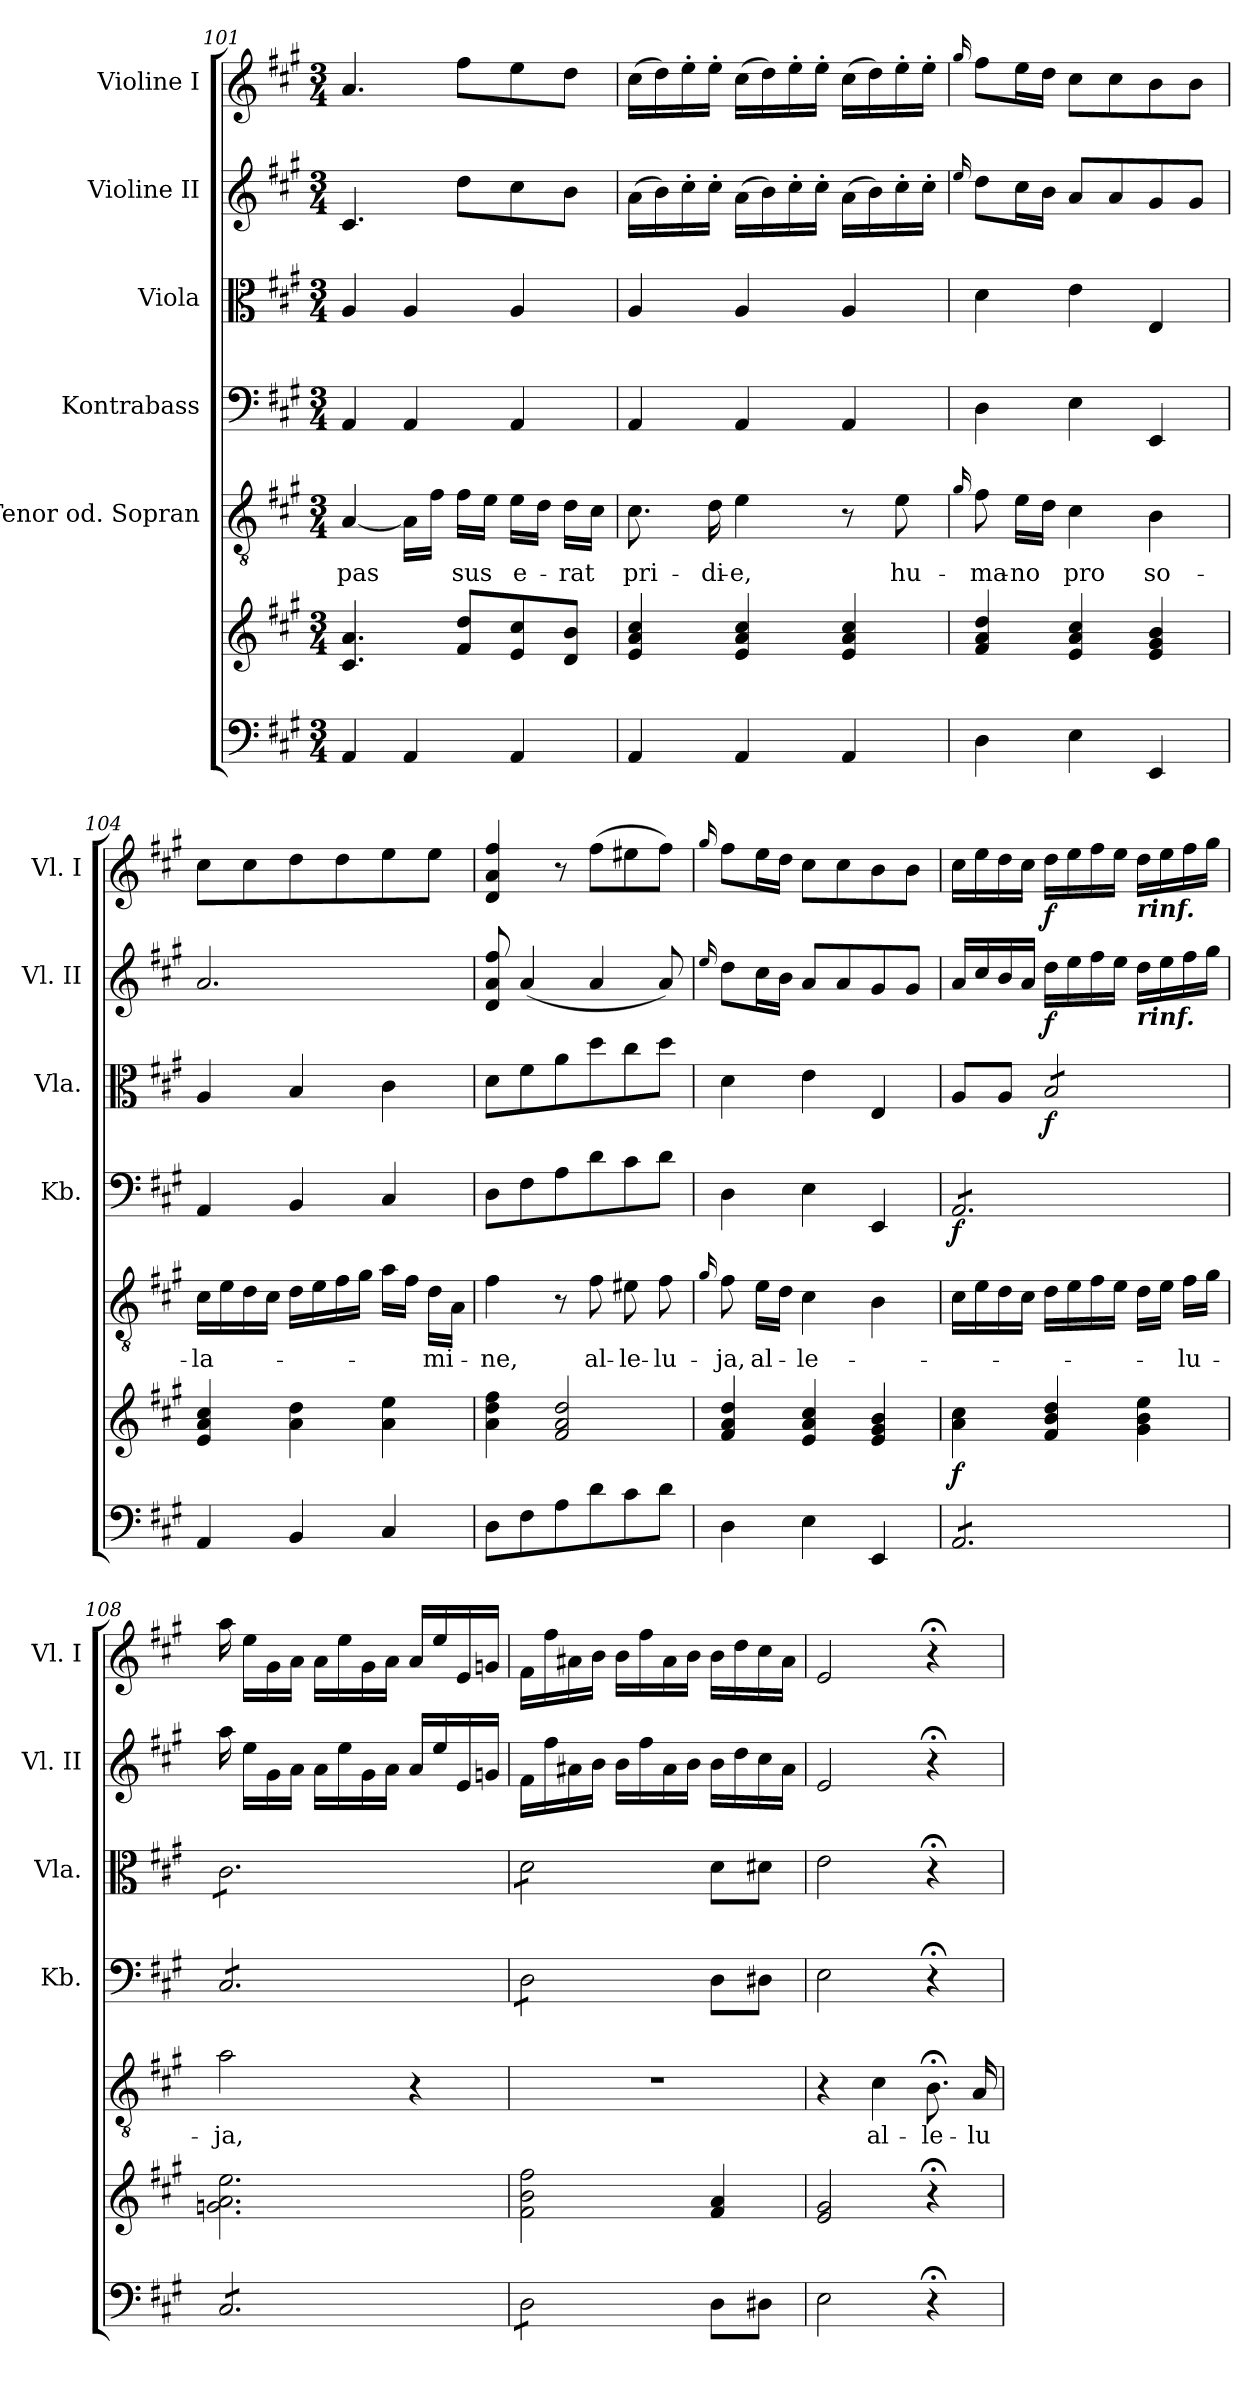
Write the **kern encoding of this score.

**kern	**kern	**dynam	**kern	**text	**kern	**dynam	**kern	**dynam	**kern	**dynam	**kern	**dynam
*part6	*part6	*part6	*part5	*part5	*part4	*part4	*part3	*part3	*part2	*part2	*part1	*part1
*staff7	*staff6	*staff6/7	*staff5	*staff5	*staff4	*staff4	*staff3	*staff3	*staff2	*staff2	*staff1	*staff1
*	*	*	*I"Tenor od. Sopran	*	*I"Kontrabass	*	*I"Viola	*	*I"Violine II	*	*I"Violine I	*
*	*	*	*	*	*I'Kb.	*	*I'Vla.	*	*I'Vl. II	*	*I'Vl. I	*
*clefF4	*clefG2	*	*clefGv2	*	*clefF4	*	*clefC3	*	*clefG2	*	*clefG2	*
*	*	*	*	*	*ITrd7c12	*	*	*	*	*	*	*
*k[f#c#g#]	*k[f#c#g#]	*	*k[f#c#g#]	*	*k[f#c#g#]	*	*k[f#c#g#]	*	*k[f#c#g#]	*	*k[f#c#g#]	*
*A:	*A:	*	*A:	*	*A:	*	*A:	*	*A:	*	*A:	*
*M3/4	*M3/4	*	*M3/4	*	*M3/4	*	*M3/4	*	*M3/4	*	*M3/4	*
=101	=101	=101	=101	=101	=101	=101	=101	=101	=101	=101	=101	=101
!	!	!	!	!LO:LY:b	!	!	!	!	!	!	!	!
4AA/	4.c#/ 4.a/	.	[4A/	pas	4AAA/	.	4A/	.	4.c#/	.	4.a/	.
4AA/	.	.	16A\LL]	.	4AAA/	.	4A/	.	.	.	.	.
.	.	.	16f#\JJ	.	.	.	.	.	.	.	.	.
!	!	!	!	!LO:LY:b	!	!	!	!	!	!	!	!
.	8f#/ 8dd/L	.	16f#\LL	sus	.	.	.	.	8dd\L	.	8ff#\L	.
.	.	.	16e\JJ	.	.	.	.	.	.	.	.	.
!	!	!	!	!LO:LY:b	!	!	!	!	!	!	!	!
4AA/	8e/ 8cc#/	.	16e\LL	e-	4AAA/	.	4A/	.	8cc#\	.	8ee\	.
.	.	.	16d\JJ	.	.	.	.	.	.	.	.	.
!	!	!	!	!LO:LY:b	!	!	!	!	!	!	!	!
.	8d/ 8b/J	.	16d\LL	-rat	.	.	.	.	8b\J	.	8dd\J	.
.	.	.	16c#\JJ	.	.	.	.	.	.	.	.	.
!!LO:LB:g=z
=102	=102	=102	=102	=102	=102	=102	=102	=102	=102	=102	=102	=102
!	!	!	!	!LO:LY:b	!	!	!	!	!	!	!	!
4AA/	4e/ 4a/ 4cc#/	.	8.c#\	pri-	4AAA/	.	4A/	.	(>16a\LL	.	(>16cc#\LL	.
.	.	.	.	.	.	.	.	.	16b\)	.	16dd\)	.
.	.	.	.	.	.	.	.	.	16cc#'>\	.	16ee'>\	.
!	!	!	!	!LO:LY:b	!	!	!	!	!	!	!	!
.	.	.	16d\	-di-	.	.	.	.	16cc#'>\JJ	.	16ee'>\JJ	.
!	!	!	!	!LO:LY:b	!	!	!	!	!	!	!	!
4AA/	4e/ 4a/ 4cc#/	.	4e\	-e,	4AAA/	.	4A/	.	(>16a\LL	.	(>16cc#\LL	.
.	.	.	.	.	.	.	.	.	16b\)	.	16dd\)	.
.	.	.	.	.	.	.	.	.	16cc#'>\	.	16ee'>\	.
.	.	.	.	.	.	.	.	.	16cc#'>\JJ	.	16ee'>\JJ	.
4AA/	4e/ 4a/ 4cc#/	.	8r	.	4AAA/	.	4A/	.	(>16a\LL	.	(>16cc#\LL	.
.	.	.	.	.	.	.	.	.	16b\)	.	16dd\)	.
!	!	!	!	!LO:LY:b	!	!	!	!	!	!	!	!
.	.	.	8e\	hu-	.	.	.	.	16cc#'>\	.	16ee'>\	.
.	.	.	.	.	.	.	.	.	16cc#'>\JJ	.	16ee'>\JJ	.
=103	=103	=103	=103	=103	=103	=103	=103	=103	=103	=103	=103	=103
.	.	.	16qqg#/	.	.	.	.	.	16qqee/	.	16qqgg#/	.
!	!	!	!	!LO:LY:b	!	!	!	!	!	!	!	!
4D\	4f#/ 4a/ 4dd/	.	8f#\	-ma-	4DD\	.	4d\	.	8dd\L	.	8ff#\L	.
!	!	!	!	!LO:LY:b	!	!	!	!	!	!	!	!
.	.	.	16e\LL	-no	.	.	.	.	16cc#\L	.	16ee\L	.
.	.	.	16d\JJ	.	.	.	.	.	16b\JJ	.	16dd\JJ	.
!	!	!	!	!LO:LY:b	!	!	!	!	!	!	!	!
4E\	4e/ 4a/ 4cc#/	.	4c#\	pro	4EE\	.	4e\	.	8a/L	.	8cc#\L	.
.	.	.	.	.	.	.	.	.	8a/	.	8cc#\	.
!	!	!	!	!LO:LY:b	!	!	!	!	!	!	!	!
4EE/	4e/ 4g#/ 4b/	.	4B\	so-	4EEE/	.	4E/	.	8g#/	.	8b\	.
.	.	.	.	.	.	.	.	.	8g#/J	.	8b\J	.
=104	=104	=104	=104	=104	=104	=104	=104	=104	=104	=104	=104	=104
!	!	!	!	!LO:LY:b	!	!	!	!	!	!	!	!
4AA/	4e/ 4a/ 4cc#/	.	16c#\LL	-la-	4AAA/	.	4A/	.	2.a/	.	8cc#\L	.
.	.	.	16e\	.	.	.	.	.	.	.	.	.
.	.	.	16d\	.	.	.	.	.	.	.	8cc#\	.
.	.	.	16c#\JJ	.	.	.	.	.	.	.	.	.
4BB/	4a\ 4dd\	.	16d\LL	.	4BBB/	.	4B/	.	.	.	8dd\	.
.	.	.	16e\	.	.	.	.	.	.	.	.	.
.	.	.	16f#\	.	.	.	.	.	.	.	8dd\	.
.	.	.	16g#\JJ	.	.	.	.	.	.	.	.	.
4C#/	4a\ 4ee\	.	16a\LL	.	4CC#/	.	4c#\	.	.	.	8ee\	.
.	.	.	16f#\JJ	.	.	.	.	.	.	.	.	.
!	!	!	!	!LO:LY:b	!	!	!	!	!	!	!	!
.	.	.	16d\LL	-mi-	.	.	.	.	.	.	8ee\J	.
.	.	.	16A\JJ	.	.	.	.	.	.	.	.	.
=105	=105	=105	=105	=105	=105	=105	=105	=105	=105	=105	=105	=105
!	!	!	!	!LO:LY:b	!	!	!	!	!	!	!	!
8D\L	4a\ 4dd\ 4ff#\	.	4f#\	-ne,	8DD\L	.	8d\L	.	8d/ 8a/ 8ff#/	.	4d/ 4a/ 4ff#/	.
8F#\	.	.	.	.	8FF#\	.	8f#\	.	(<4a/	.	.	.
8A\	2f#/ 2a/ 2dd/	.	8r	.	8AA\	.	8a\	.	.	.	8r	.
!	!	!	!	!LO:LY:b	!	!	!	!	!	!	!	!
8d\	.	.	8f#\	al-	8D\	.	8dd\	.	4a/	.	(>8ff#\L	.
!	!	!	!	!LO:LY:b	!	!	!	!	!	!	!	!
8c#\	.	.	8e#X\	-le-	8C#\	.	8cc#\	.	.	.	8ee#X\	.
!	!	!	!	!LO:LY:b	!	!	!	!	!	!	!	!
8d\J	.	.	8f#\	-lu-	8D\J	.	8dd\J	.	8a/)	.	8ff#\J)	.
!!LO:PB:g=z
=106	=106	=106	=106	=106	=106	=106	=106	=106	=106	=106	=106	=106
.	.	.	16qqg#/	.	.	.	.	.	16qqee/	.	16qqgg#/	.
!	!	!	!	!LO:LY:b	!	!	!	!	!	!	!	!
4D\	4f#/ 4a/ 4dd/	.	8f#\	-ja,	4DD\	.	4d\	.	8dd\L	.	8ff#\L	.
!	!	!	!	!LO:LY:b	!	!	!	!	!	!	!	!
.	.	.	16e\LL	al-	.	.	.	.	16cc#\L	.	16ee\L	.
.	.	.	16d\JJ	.	.	.	.	.	16b\JJ	.	16dd\JJ	.
!	!	!	!	!LO:LY:b	!	!	!	!	!	!	!	!
4E\	4e/ 4a/ 4cc#/	.	4c#\	-le-	4EE\	.	4e\	.	8a/L	.	8cc#\L	.
.	.	.	.	.	.	.	.	.	8a/	.	8cc#\	.
4EE/	4e/ 4g#/ 4b/	.	4B\	.	4EEE/	.	4E/	.	8g#/	.	8b\	.
.	.	.	.	.	.	.	.	.	8g#/J	.	8b\J	.
=107	=107	=107	=107	=107	=107	=107	=107	=107	=107	=107	=107	=107
!	!	!LO:DY:b	!	!	!	!LO:DY:b	!	!	!	!	!	!
*tremolo	*	*	*	*	*	*	*	*	*	*	*	*
*	*	*	*	*	*tremolo	*	*	*	*	*	*	*
8AA/L	4a\ 4cc#\	f	16c#\LL	.	8AAA/L	f	8A/L	.	16a/LL	.	16cc#\LL	.
.	.	.	16e\	.	.	.	.	.	16cc#/	.	16ee\	.
8AA/	.	.	16d\	.	8AAA/	.	8A/J	.	16b/	.	16dd\	.
.	.	.	16c#\JJ	.	.	.	.	.	16a/JJ	.	16cc#\JJ	.
!	!	!	!	!	!	!	!	!LO:DY:b	!	!LO:DY:b	!	!LO:DY:b
*	*	*	*	*	*	*	*tremolo	*	*	*	*	*
8AA/	4f#/ 4b/ 4dd/	.	16d\LL	.	8AAA/	.	8B/L	f	16dd\LL	f	16dd\LL	f
.	.	.	16e\	.	.	.	.	.	16ee\	.	16ee\	.
8AA/	.	.	16f#\	.	8AAA/	.	8B/	.	16ff#\	.	16ff#\	.
.	.	.	16e\JJ	.	.	.	.	.	16ee\JJ	.	16ee\JJ	.
!	!	!	!	!	!	!	!	!	!	!	!LO:TX:b:Bi:t=rinf.	!
!	!	!	!	!	!	!	!	!	!LO:TX:b:Bi:t=rinf.	!	!	!
8AA/	4g#\ 4b\ 4ee\	.	16d\LL	.	8AAA/	.	8B/	.	16dd\LL	.	16dd\LL	.
.	.	.	16e\JJ	.	.	.	.	.	16ee\	.	16ee\	.
!	!	!	!	!LO:LY:b	!	!	!	!	!	!	!	!
8AA/J	.	.	16f#\LL	-lu-	8AAA/J	.	8B/J	.	16ff#\	.	16ff#\	.
.	.	.	16g#\JJ	.	.	.	.	.	16gg#\JJ	.	16gg#\JJ	.
=108	=108	=108	=108	=108	=108	=108	=108	=108	=108	=108	=108	=108
!	!	!	!	!LO:LY:b	!	!	!	!	!	!	!	!
8C#/L	2.gn\ 2.a\ 2.ee\	.	2a\	-ja,	8CC#/L	.	8c#\L	.	16aa\	.	16aa\	.
.	.	.	.	.	.	.	.	.	16ee\LL	.	16ee\LL	.
8C#/	.	.	.	.	8CC#/	.	8c#\	.	16g#\	.	16g#\	.
.	.	.	.	.	.	.	.	.	16a\JJ	.	16a\JJ	.
8C#/	.	.	.	.	8CC#/	.	8c#\	.	16a\LL	.	16a\LL	.
.	.	.	.	.	.	.	.	.	16ee\	.	16ee\	.
8C#/	.	.	.	.	8CC#/	.	8c#\	.	16g#\	.	16g#\	.
.	.	.	.	.	.	.	.	.	16a\JJ	.	16a\JJ	.
8C#/	.	.	4r	.	8CC#/	.	8c#\	.	16a/LL	.	16a/LL	.
.	.	.	.	.	.	.	.	.	16ee/	.	16ee/	.
8C#/J	.	.	.	.	8CC#/J	.	8c#\J	.	16e/	.	16e/	.
.	.	.	.	.	.	.	.	.	16gn/JJ	.	16gn/JJ	.
=109	=109	=109	=109	=109	=109	=109	=109	=109	=109	=109	=109	=109
8D\L	2f#\ 2b\ 2ff#\	.	2.r	.	8DD\L	.	8d\L	.	16f#\LL	.	16f#\LL	.
.	.	.	.	.	.	.	.	.	16ff#\	.	16ff#\	.
8D\	.	.	.	.	8DD\	.	8d\	.	16a#X\	.	16a#X\	.
.	.	.	.	.	.	.	.	.	16b\JJ	.	16b\JJ	.
8D\	.	.	.	.	8DD\	.	8d\	.	16b\LL	.	16b\LL	.
.	.	.	.	.	.	.	.	.	16ff#\	.	16ff#\	.
8D\J	.	.	.	.	8DD\J	.	8d\J	.	16a#\	.	16a#\	.
*	*	*	*	*	*	*	*Xtremolo	*	*	*	*	*
*	*	*	*	*	*Xtremolo	*	*	*	*	*	*	*
*Xtremolo	*	*	*	*	*	*	*	*	*	*	*	*
.	.	.	.	.	.	.	.	.	16b\JJ	.	16b\JJ	.
8D\L	4f#/ 4a/	.	.	.	8DD\L	.	8d\L	.	16b\LL	.	16b\LL	.
.	.	.	.	.	.	.	.	.	16dd\	.	16dd\	.
8D#X\J	.	.	.	.	8DD#X\J	.	8d#X\J	.	16cc#\	.	16cc#\	.
.	.	.	.	.	.	.	.	.	16a#\JJ	.	16a#\JJ	.
!!LO:LB:g=z
=110	=110	=110	=110	=110	=110	=110	=110	=110	=110	=110	=110	=110
2E\	2e/ 2g#/	.	4r	.	2EE\	.	2e\	.	2e/	.	2e/	.
!	!	!	!	!LO:LY:b	!	!	!	!	!	!	!	!
.	.	.	4c#\	al-	.	.	.	.	.	.	.	.
!	!	!	!	!LO:LY:b	!	!	!	!	!	!	!	!
4r;<	4r;<	.	8.B;<\	-le-	4r;<	.	4r;<	.	4r;<	.	4r;<	.
!	!	!	!	!LO:LY:b	!	!	!	!	!	!	!	!
.	.	.	16A/	-lu-	.	.	.	.	.	.	.	.
=	=	=	=	=	=	=	=	=	=	=	=	=
*-	*-	*-	*-	*-	*-	*-	*-	*-	*-	*-	*-	*-
